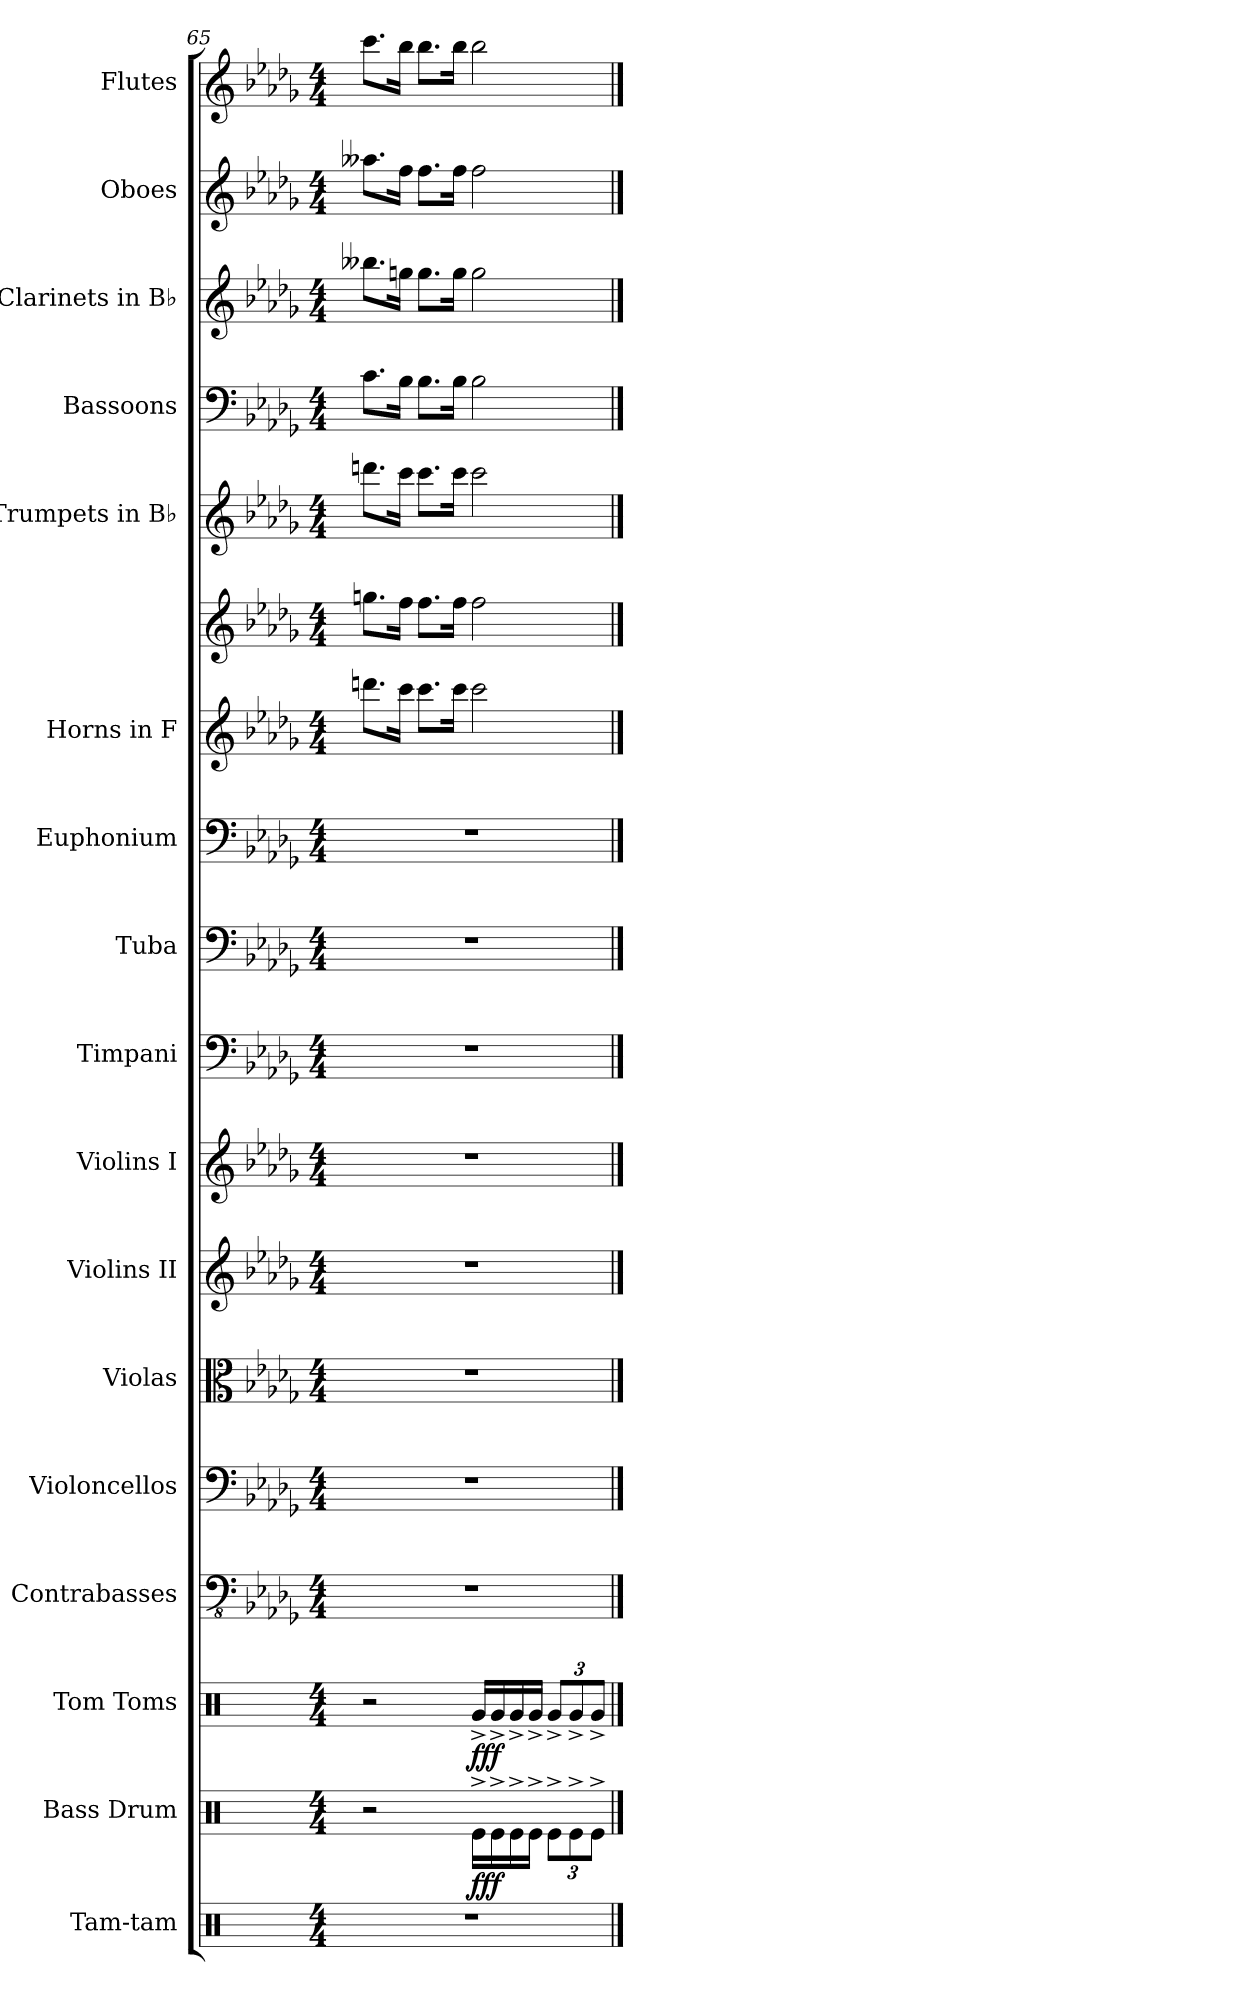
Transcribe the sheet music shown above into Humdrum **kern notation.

**kern	**kern	**dynam	**kern	**dynam	**kern	**kern	**kern	**kern	**kern	**kern	**kern	**kern	**kern	**kern	**kern	**kern	**kern	**kern	**kern
*part17	*part16	*part16	*part15	*part15	*part14	*part13	*part12	*part11	*part10	*part9	*part8	*part7	*part6	*part6	*part5	*part4	*part3	*part2	*part1
*staff18	*staff17	*staff17	*staff16	*staff16	*staff15	*staff14	*staff13	*staff12	*staff11	*staff10	*staff9	*staff8	*staff7	*staff6	*staff5	*staff4	*staff3	*staff2	*staff1
*I"Tam-tam	*I"Bass Drum	*	*I"Tom Toms	*	*I"Contrabasses	*I"Violoncellos	*I"Violas	*I"Violins II	*I"Violins I	*I"Timpani	*I"Tuba	*I"Euphonium	*I"Horns in F	*	*I"Trumpets in B♭	*I"Bassoons	*I"Clarinets in B♭	*I"Oboes	*I"Flutes
*I'Tam-tam	*I'B. Dr.	*	*I'Toms	*	*I'Cb.	*I'Vc.	*I'Vla.	*I'Vln. II	*I'Vln. I	*I'Timp.	*I'Tba.	*I'Euph.	*	*	*	*I'Bsn.	*	*I'Ob.	*I'Fl.
!!LO:PB:g=z
*clefX	*clefX	*	*clefX	*	*clefFv4	*clefF4	*clefC3	*clefG2	*clefG2	*clefF4	*clefF4	*clefF4	*clefG2	*clefG2	*clefG2	*clefF4	*clefG2	*clefG2	*clefG2
*	*	*	*	*	*ITrd7c12	*	*	*	*	*	*	*	*ITrd4c7	*ITrd4c7	*ITrd1c2	*	*ITrd1c2	*	*
*k[]	*k[]	*	*k[]	*	*k[b-e-a-d-g-]	*k[b-e-a-d-g-]	*k[b-e-a-d-g-]	*k[b-e-a-d-g-]	*k[b-e-a-d-g-]	*k[b-e-a-d-g-]	*k[b-e-a-d-g-]	*k[b-e-a-d-g-]	*k[b-e-a-d-g-c-]	*k[b-e-a-d-g-c-]	*k[b-e-a-d-g-c-f-]	*k[b-e-a-d-g-]	*k[b-e-a-d-g-c-f-]	*k[b-e-a-d-g-]	*k[b-e-a-d-g-]
*M4/4	*M4/4	*	*M4/4	*	*M4/4	*M4/4	*M4/4	*M4/4	*M4/4	*M4/4	*M4/4	*M4/4	*M4/4	*M4/4	*M4/4	*M4/4	*M4/4	*M4/4	*M4/4
=65	=65	=65	=65	=65	=65	=65	=65	=65	=65	=65	=65	=65	=65	=65	=65	=65	=65	=65	=65
1r	2r	.	2r	.	1r	1r	1r	1r	1r	1r	1r	1r	8.ggn\L	8.ccn\L	8.cccn\L	8.c\L	8.aa--X\L	8.aa--X\L	8.ccc\L
.	.	.	.	.	.	.	.	.	.	.	.	.	16ff\Jk	16b-\Jk	16bb-\Jk	16B-\Jk	16ffn\Jk	16ff\Jk	16bb-\Jk
.	.	.	.	.	.	.	.	.	.	.	.	.	8.ff\L	8.b-\L	8.bb-\L	8.B-\L	8.ff\L	8.ff\L	8.bb-\L
.	.	.	.	.	.	.	.	.	.	.	.	.	16ff\Jk	16b-\Jk	16bb-\Jk	16B-\Jk	16ff\Jk	16ff\Jk	16bb-\Jk
!	!	!LO:DY:b	!	!LO:DY:b	!	!	!	!	!	!	!	!	!	!	!	!	!	!	!
.	16Re^\LL	fff	16Rg^/LL	fff	.	.	.	.	.	.	.	.	2ff\	2b-\	2bb-\	2B-\	2ff\	2ff\	2bb-\
.	16Re^\	.	16Rg^/	.	.	.	.	.	.	.	.	.	.	.	.	.	.	.	.
.	16Re^\	.	16Rg^/	.	.	.	.	.	.	.	.	.	.	.	.	.	.	.	.
.	16Re^\JJ	.	16Rg^/JJ	.	.	.	.	.	.	.	.	.	.	.	.	.	.	.	.
*	*Xbrackettup	*	*Xbrackettup	*	*	*	*	*	*	*	*	*	*	*	*	*	*	*	*
.	12Re^\L	.	12Rg^/L	.	.	.	.	.	.	.	.	.	.	.	.	.	.	.	.
.	12Re^\	.	12Rg^/	.	.	.	.	.	.	.	.	.	.	.	.	.	.	.	.
.	12Re^\J	.	12Rg^/J	.	.	.	.	.	.	.	.	.	.	.	.	.	.	.	.
==	==	==	==	==	==	==	==	==	==	==	==	==	==	==	==	==	==	==	==
*-	*-	*-	*-	*-	*-	*-	*-	*-	*-	*-	*-	*-	*-	*-	*-	*-	*-	*-	*-
